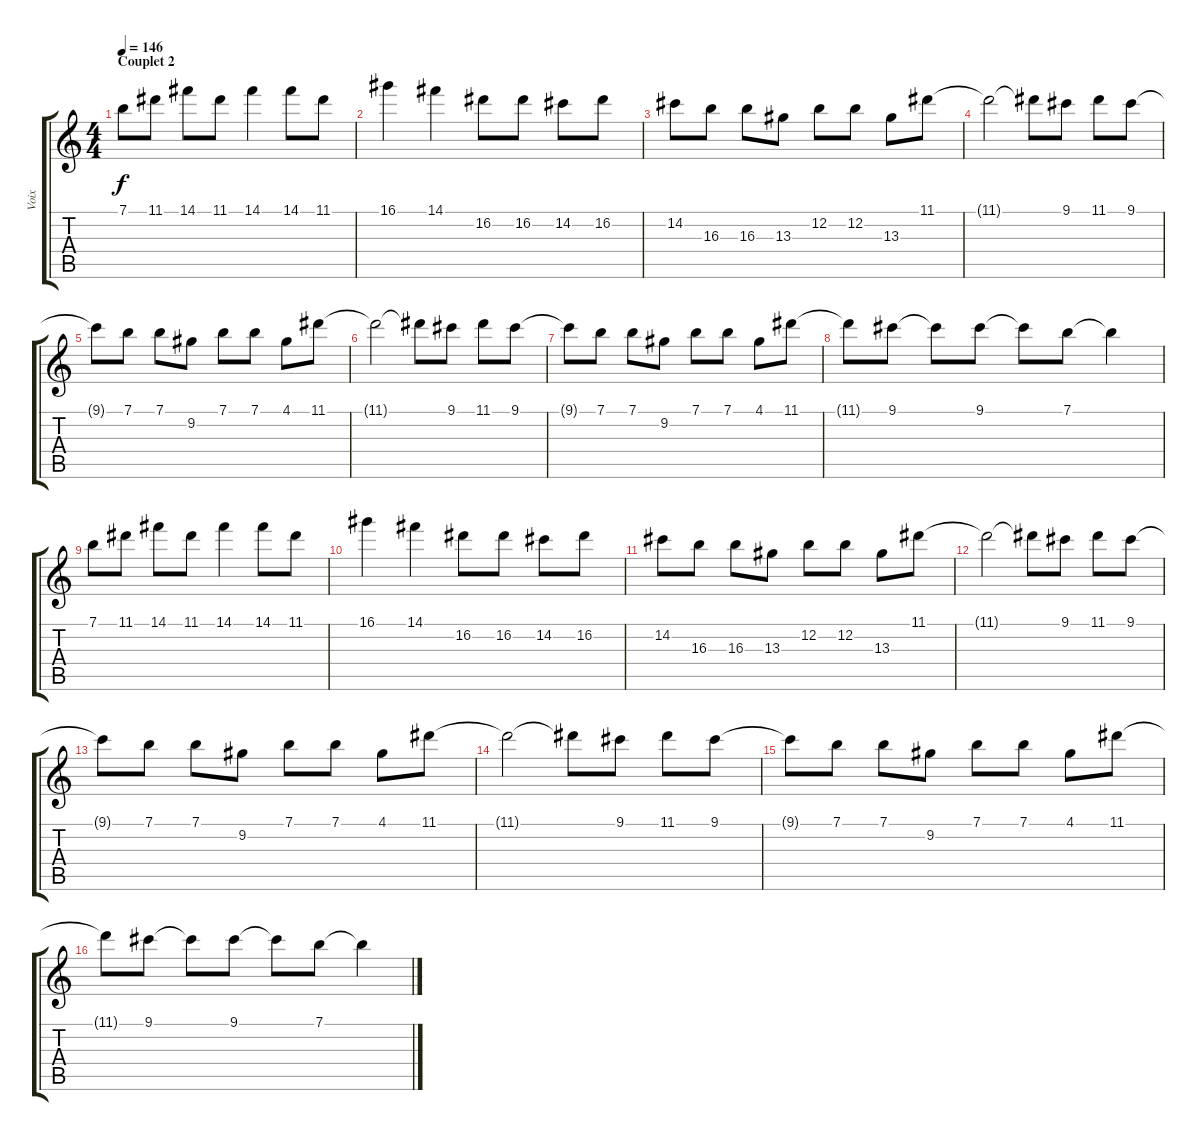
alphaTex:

\track ("Voix" "Voix") {instrument electricguitarjazz}
\staff {score tabs}
\tuning (E4 B3 G3 D3 A2 E2) {hide}
\ts (4 4)
\section ("" "Couplet 2")
\tempo 146
\clef g2
\ks c
7.1.8{dy f} 11.1.8 14.1.8 11.1.8 14.1.4 14.1.8 11.1.8 |
16.1.4 14.1.4 16.2.8 16.2.8 14.2.8 16.2.8 |
14.2.8 16.3.8 16.3.8 13.3.8 12.2.8 12.2.8 13.3.8 11.1.8 |
11.1{t}.2 11.1{t}.8 9.1.8 11.1.8 9.1.8 |
9.1{t}.8 7.1.8 7.1.8 9.2.8 7.1.8 7.1.8 4.1.8 11.1.8 |
11.1{t}.2 11.1{t}.8 9.1.8 11.1.8 9.1.8 |
9.1{t}.8 7.1.8 7.1.8 9.2.8 7.1.8 7.1.8 4.1.8 11.1.8 |
11.1{t}.8 9.1.8 9.1{t}.8 9.1.8 9.1{t}.8 7.1.8 7.1{t}.4 |
7.1.8 11.1.8 14.1.8 11.1.8 14.1.4 14.1.8 11.1.8 |
16.1.4 14.1.4 16.2.8 16.2.8 14.2.8 16.2.8 |
14.2.8 16.3.8 16.3.8 13.3.8 12.2.8 12.2.8 13.3.8 11.1.8 |
11.1{t}.2 11.1{t}.8 9.1.8 11.1.8 9.1.8 |
9.1{t}.8 7.1.8 7.1.8 9.2.8 7.1.8 7.1.8 4.1.8 11.1.8 |
11.1{t}.2 11.1{t}.8 9.1.8 11.1.8 9.1.8 |
9.1{t}.8 7.1.8 7.1.8 9.2.8 7.1.8 7.1.8 4.1.8 11.1.8 |
11.1{t}.8 9.1.8 9.1{t}.8 9.1.8 9.1{t}.8 7.1.8 7.1{t}.4
